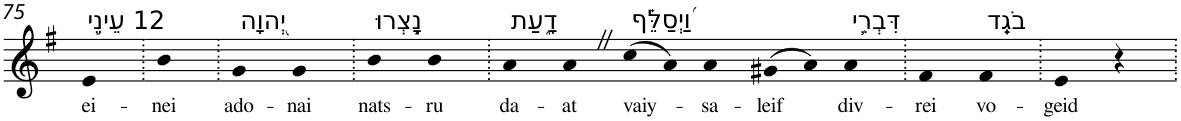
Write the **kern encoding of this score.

**kern	**text
*part1	*part1
*staff1	*staff1
*I"Piano	*
*I'Pno	*
!!LO:PB:g=z
*clefG2	*
*k[f#]	*
*G:	*
=75	=75
!LO:TX:a:t=12 עֵינֵ֣י	!
!	!LO:LY:b
4e	ei-
=76.	=76.
!	!LO:LY:b
4b	-nei
=77.	=77.
!LO:TX:a:t=יְ֭הוָה	!
!	!LO:LY:b
4g	ado-
!	!LO:LY:b
4g	-nai
=78.	=78.
!LO:TX:a:t=נָ֣צְרוּ	!
!	!LO:LY:b
4b	nats-
!	!LO:LY:b
4b	-ru
=79.	=79.
!LO:TX:a:t=דָ֑עַת	!
!	!LO:LY:b
4a	da-
!	!LO:LY:b
4aZ	-at
!LO:TX:a:t=וַ֝יְסַלֵּ֗ף	!
!	!LO:LY:b
(>8cc	vaiy-
8a)	.
!	!LO:LY:b
4a	-sa-
!	!LO:LY:b
(>8g#X	-leif
8a)	.
!LO:TX:a:t=דִּבְרֵ֥י	!
!	!LO:LY:b
4a	div-
=80.	=80.
!	!LO:LY:b
4f#	-rei
!LO:TX:a:t=בֹגֵֽד	!
!	!LO:LY:b
4f#	vo-
=81.	=81.
!	!LO:LY:b
4e	-geid
4r	.
=.	=.
*-	*-
